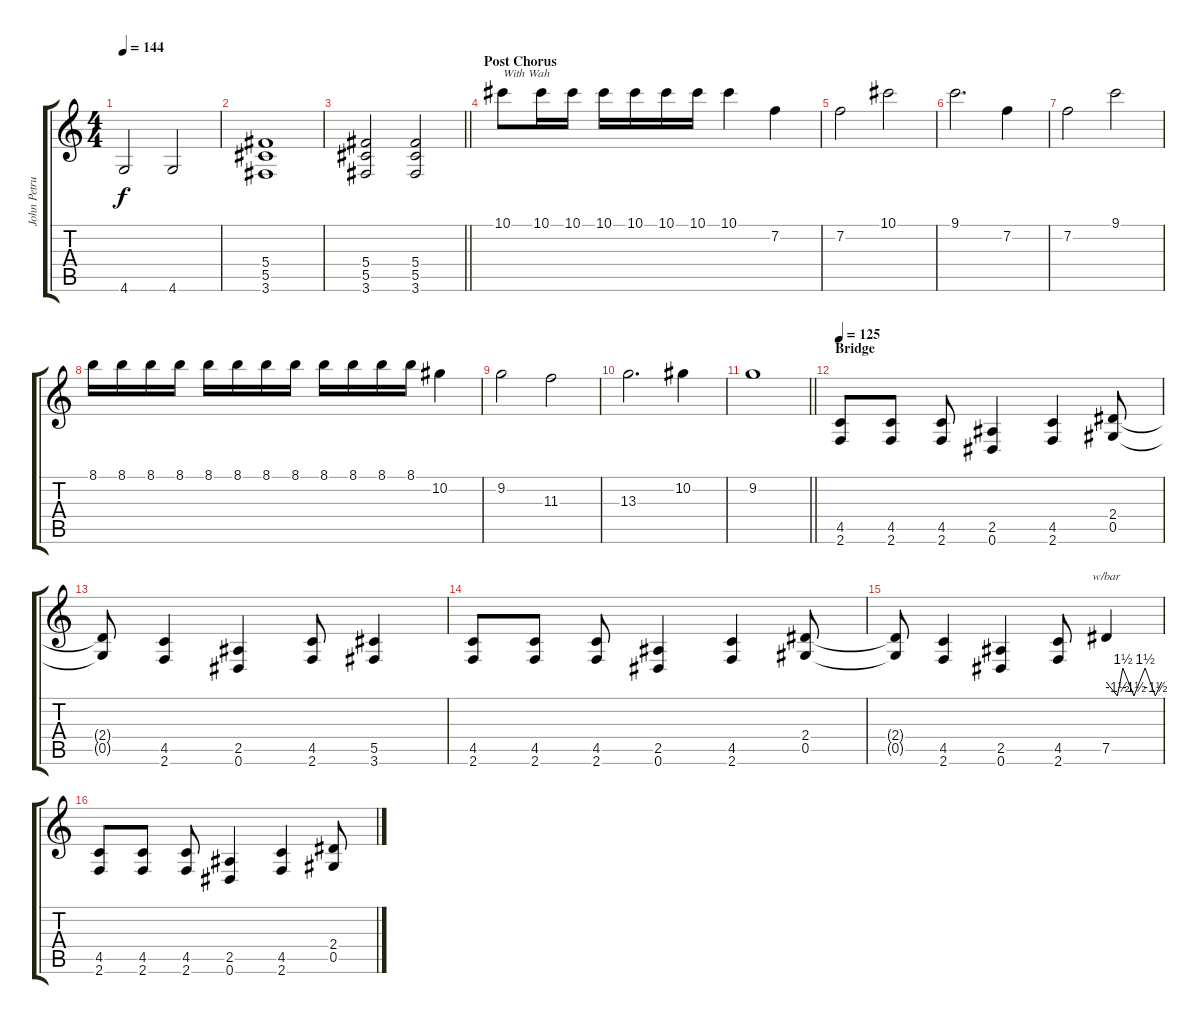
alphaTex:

\track ("John Petrucci" "John Petru") {instrument distortionguitar}
\staff {score tabs}
\tuning (Eb4 Bb3 Gb3 Db3 Ab2 Eb2) {hide}
\ts (4 4)
\tempo 144
\clef g2
\ks c
4.6.2{dy f} 4.6.2 |
(5.4 5.5 3.6).1 |
\barLineRight lightlight
(5.4 5.5 3.6).2 (5.4 5.5 3.6).2 |
\section ("" "Post Chorus")
10.1.8{txt "With Wah"} 10.1.16 10.1.16 10.1.16 10.1.16 10.1.16 10.1.16 10.1.4 7.2.4 |
7.2.2 10.1.2 |
9.1.2{d} 7.2.4 |
7.2.2 9.1.2 |
8.1.16 8.1.16 8.1.16 8.1.16 8.1.16 8.1.16 8.1.16 8.1.16 8.1.16 8.1.16 8.1.16 8.1.16 10.2.4 |
9.2.2 11.3.2 |
13.3.2{d} 10.2.4 |
\barLineRight lightlight
9.2.1 |
\section ("" "Bridge")
\tempo 125
(4.5 2.6).8{balance 3} (4.5 2.6).8 (4.5 2.6).8 (2.5 0.6).4 (4.5 2.6).4 (2.4 0.5).8 |
(2.4{t} 0.5{t}).8 (4.5 2.6).4 (2.5 0.6).4 (4.5 2.6).8 (5.5 3.6).4 |
(4.5 2.6).8 (4.5 2.6).8 (4.5 2.6).8 (2.5 0.6).4 (4.5 2.6).4 (2.4 0.5).8 |
(2.4{t} 0.5{t}).8 (4.5 2.6).4 (2.5 0.6).4 (4.5 2.6).8 7.5.4{tbe (custom default 0 0 12 -6 18 6 30 -6 42 6 53 -6 60 0) instrument guitarharmonics} |
(4.5 2.6).8{instrument distortionguitar} (4.5 2.6).8 (4.5 2.6).8 (2.5 0.6).4 (4.5 2.6).4 (2.4 0.5).8
